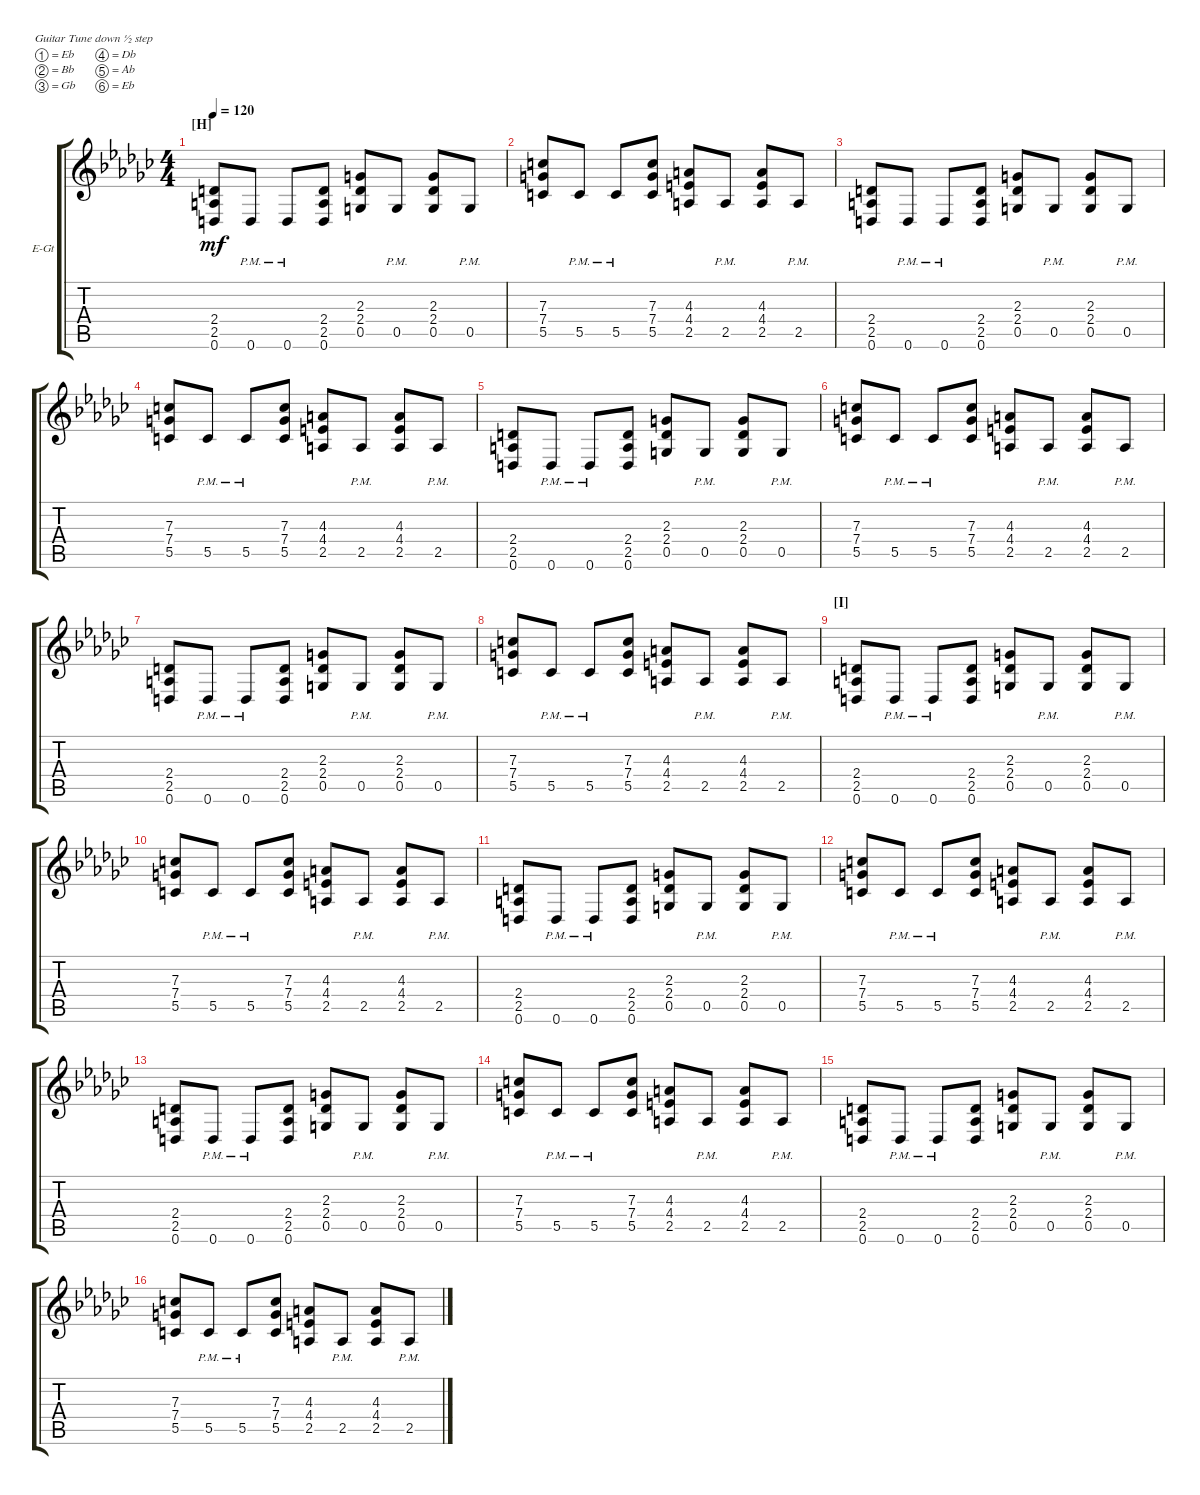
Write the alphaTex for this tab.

\defaultSystemsLayout 4
\bracketExtendMode groupsimilarinstruments
\firstSystemTrackNameOrientation horizontal
\otherSystemsTrackNameOrientation horizontal
\track ("Electric Guitar" "E-Gt") {instrument distortionguitar}
\staff {score tabs}
\tuning (Eb4 Bb3 Gb3 Db3 Ab2 Eb2)
\displaytranspose 11
\ts (4 4)
\section ("H" "")
\tempo 120
\clef g2
\ks ebminor
(0.6 2.4 2.5).8{dy mf} 0.6{pm}.8 0.6{pm}.8 (0.6 2.5 2.4).8 (0.5 2.4 2.3).8 0.5{pm}.8 (0.5 2.3 2.4).8 0.5{pm}.8 |
(5.5 7.4 7.3).8 5.5{pm}.8 5.5{pm}.8 (5.5 7.4 7.3).8 (2.5 4.4 4.3).8 2.5{pm}.8 (2.5 4.3 4.4).8 2.5{pm}.8 |
(0.6 2.4 2.5).8 0.6{pm}.8 0.6{pm}.8 (0.6 2.5 2.4).8 (0.5 2.4 2.3).8 0.5{pm}.8 (0.5 2.3 2.4).8 0.5{pm}.8 |
(5.5 7.4 7.3).8 5.5{pm}.8 5.5{pm}.8 (5.5 7.4 7.3).8 (2.5 4.4 4.3).8 2.5{pm}.8 (2.5 4.3 4.4).8 2.5{pm}.8 |
(0.6 2.4 2.5).8 0.6{pm}.8 0.6{pm}.8 (0.6 2.5 2.4).8 (0.5 2.4 2.3).8 0.5{pm}.8 (0.5 2.3 2.4).8 0.5{pm}.8 |
(5.5 7.4 7.3).8 5.5{pm}.8 5.5{pm}.8 (5.5 7.4 7.3).8 (2.5 4.4 4.3).8 2.5{pm}.8 (2.5 4.3 4.4).8 2.5{pm}.8 |
(0.6 2.4 2.5).8 0.6{pm}.8 0.6{pm}.8 (0.6 2.5 2.4).8 (0.5 2.4 2.3).8 0.5{pm}.8 (0.5 2.3 2.4).8 0.5{pm}.8 |
(5.5 7.4 7.3).8 5.5{pm}.8 5.5{pm}.8 (5.5 7.4 7.3).8 (2.5 4.4 4.3).8 2.5{pm}.8 (2.5 4.3 4.4).8 2.5{pm}.8 |
\section ("I" "")
(0.6 2.4 2.5).8 0.6{pm}.8 0.6{pm}.8 (0.6 2.5 2.4).8 (0.5 2.4 2.3).8 0.5{pm}.8 (0.5 2.3 2.4).8 0.5{pm}.8 |
(5.5 7.4 7.3).8 5.5{pm}.8 5.5{pm}.8 (5.5 7.4 7.3).8 (2.5 4.4 4.3).8 2.5{pm}.8 (2.5 4.3 4.4).8 2.5{pm}.8 |
(0.6 2.4 2.5).8 0.6{pm}.8 0.6{pm}.8 (0.6 2.5 2.4).8 (0.5 2.4 2.3).8 0.5{pm}.8 (0.5 2.3 2.4).8 0.5{pm}.8 |
(5.5 7.4 7.3).8 5.5{pm}.8 5.5{pm}.8 (5.5 7.4 7.3).8 (2.5 4.4 4.3).8 2.5{pm}.8 (2.5 4.3 4.4).8 2.5{pm}.8 |
(0.6 2.4 2.5).8 0.6{pm}.8 0.6{pm}.8 (0.6 2.5 2.4).8 (0.5 2.4 2.3).8 0.5{pm}.8 (0.5 2.3 2.4).8 0.5{pm}.8 |
(5.5 7.4 7.3).8 5.5{pm}.8 5.5{pm}.8 (5.5 7.4 7.3).8 (2.5 4.4 4.3).8 2.5{pm}.8 (2.5 4.3 4.4).8 2.5{pm}.8 |
(0.6 2.4 2.5).8 0.6{pm}.8 0.6{pm}.8 (0.6 2.5 2.4).8 (0.5 2.4 2.3).8 0.5{pm}.8 (0.5 2.3 2.4).8 0.5{pm}.8 |
(5.5 7.4 7.3).8 5.5{pm}.8 5.5{pm}.8 (5.5 7.4 7.3).8 (2.5 4.4 4.3).8 2.5{pm}.8 (2.5 4.3 4.4).8 2.5{pm}.8
